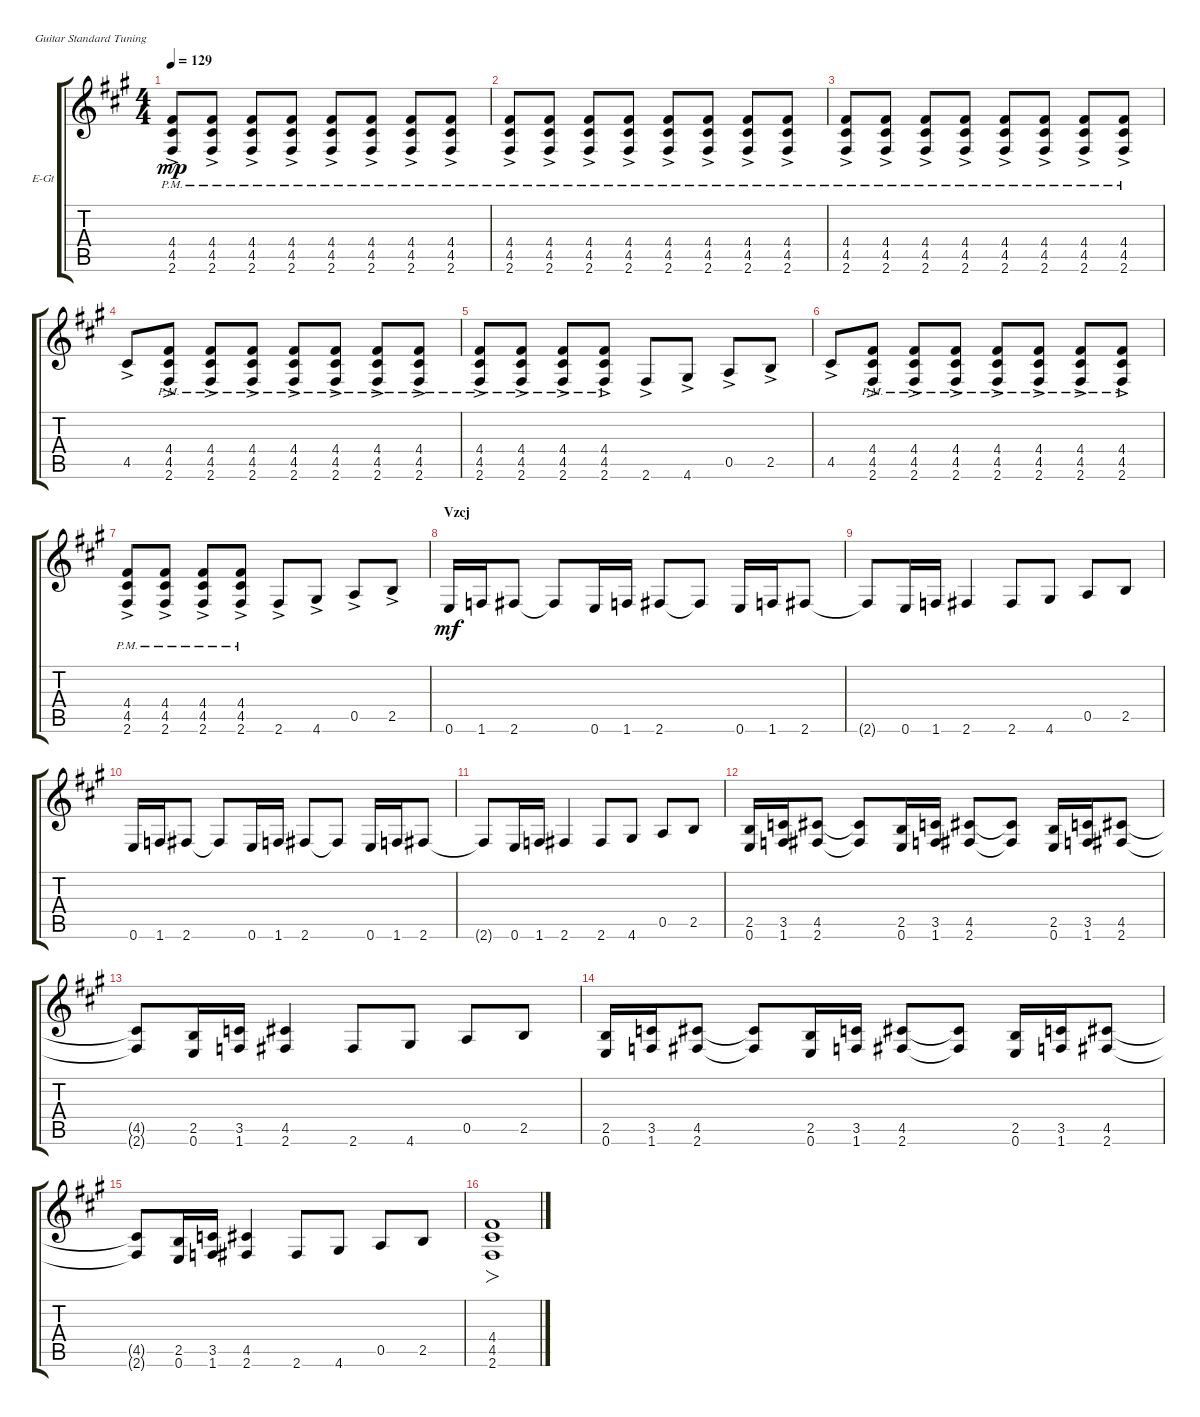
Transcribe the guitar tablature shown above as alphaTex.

\defaultSystemsLayout 4
\bracketExtendMode groupsimilarinstruments
\firstSystemTrackNameOrientation horizontal
\otherSystemsTrackNameOrientation horizontal
\track ("Electric Guitar d" "E-Gt") {instrument distortionguitar}
\staff {score tabs}
\tuning (E4 B3 G3 D3 A2 E2)
\ts (4 4)
\tempo 129
\clef g2
\scale
0.25
\ks f#minor
(2.6{ac pm} 4.5{ac pm} 4.4{ac pm}).8{dy mp} (2.6{ac pm} 4.5{ac pm} 4.4{ac pm}).8 (2.6{ac pm} 4.5{ac pm} 4.4{ac pm}).8 (2.6{ac pm} 4.5{ac pm} 4.4{ac pm}).8 (2.6{ac pm} 4.5{ac pm} 4.4{ac pm}).8 (2.6{ac pm} 4.5{ac pm} 4.4{ac pm}).8 (2.6{ac pm} 4.5{ac pm} 4.4{ac pm}).8 (2.6{ac pm} 4.5{ac pm} 4.4{ac pm}).8 |
\scale
0.25 (2.6{ac pm} 4.5{ac pm} 4.4{ac pm}).8 (2.6{ac pm} 4.5{ac pm} 4.4{ac pm}).8 (2.6{ac pm} 4.5{ac pm} 4.4{ac pm}).8 (2.6{ac pm} 4.5{ac pm} 4.4{ac pm}).8 (2.6{ac pm} 4.5{ac pm} 4.4{ac pm}).8 (2.6{ac pm} 4.5{ac pm} 4.4{ac pm}).8 (2.6{ac pm} 4.5{ac pm} 4.4{ac pm}).8 (2.6{ac pm} 4.5{ac pm} 4.4{ac pm}).8 |
\scale
0.25 (2.6{ac pm} 4.5{ac pm} 4.4{ac pm}).8 (2.6{ac pm} 4.5{ac pm} 4.4{ac pm}).8 (2.6{ac pm} 4.5{ac pm} 4.4{ac pm}).8 (2.6{ac pm} 4.5{ac pm} 4.4{ac pm}).8 (2.6{ac pm} 4.5{ac pm} 4.4{ac pm}).8 (2.6{ac pm} 4.5{ac pm} 4.4{ac pm}).8 (2.6{ac pm} 4.5{ac pm} 4.4{ac pm}).8 (2.6{ac pm} 4.5{ac pm} 4.4{ac pm}).8 |
\scale
0.25 4.5{ac}.8 (2.6{ac pm} 4.5{ac pm} 4.4{ac pm}).8 (2.6{ac pm} 4.5{ac pm} 4.4{ac pm}).8 (2.6{ac pm} 4.5{ac pm} 4.4{ac pm}).8 (2.6{ac pm} 4.5{ac pm} 4.4{ac pm}).8 (2.6{ac pm} 4.5{ac pm} 4.4{ac pm}).8 (2.6{ac pm} 4.5{ac pm} 4.4{ac pm}).8 (2.6{ac pm} 4.5{ac pm} 4.4{ac pm}).8 |
\scale
0.25 (2.6{ac pm} 4.5{ac pm} 4.4{ac pm}).8 (2.6{ac pm} 4.5{ac pm} 4.4{ac pm}).8 (2.6{ac pm} 4.5{ac pm} 4.4{ac pm}).8 (2.6{ac pm} 4.5{ac pm} 4.4{ac pm}).8 2.6{ac}.8 4.6{ac}.8 0.5{ac}.8 2.5{ac}.8 |
4.5{ac}.8 (2.6{ac pm} 4.5{ac pm} 4.4{ac pm}).8 (2.6{ac pm} 4.5{ac pm} 4.4{ac pm}).8 (2.6{ac pm} 4.5{ac pm} 4.4{ac pm}).8 (2.6{ac pm} 4.5{ac pm} 4.4{ac pm}).8 (2.6{ac pm} 4.5{ac pm} 4.4{ac pm}).8 (2.6{ac pm} 4.5{ac pm} 4.4{ac pm}).8 (2.6{ac pm} 4.5{ac pm} 4.4{ac pm}).8 |
(2.6{ac pm} 4.5{ac pm} 4.4{ac pm}).8 (2.6{ac pm} 4.5{ac pm} 4.4{ac pm}).8 (2.6{ac pm} 4.5{ac pm} 4.4{ac pm}).8 (2.6{ac pm} 4.5{ac pm} 4.4{ac pm}).8 2.6{ac}.8 4.6{ac}.8 0.5{ac}.8 2.5{ac}.8 |
\section ("" "Vzcj")
0.6.16{dy mf} 1.6.16 2.6.8 2.6{t}.8 0.6.16 1.6.16 2.6.8 2.6{t}.8 0.6.16 1.6.16 2.6.8 |
2.6{t}.8 0.6.16 1.6.16 2.6.4 2.6.8 4.6.8 0.5.8 2.5.8 |
0.6.16 1.6.16 2.6.8 2.6{t}.8 0.6.16 1.6.16 2.6.8 2.6{t}.8 0.6.16 1.6.16 2.6.8 |
2.6{t}.8 0.6.16 1.6.16 2.6.4 2.6.8 4.6.8 0.5.8 2.5.8 |
(0.6 2.5).16 (1.6 3.5).16 (2.6 4.5).8 (2.6{t} 4.5{t}).8 (0.6 2.5).16 (1.6 3.5).16 (2.6 4.5).8 (2.6{t} 4.5{t}).8 (0.6 2.5).16 (1.6 3.5).16 (2.6 4.5).8 |
(2.6{t} 4.5{t}).8 (0.6 2.5).16 (1.6 3.5).16 (2.6 4.5).4 2.6.8 4.6.8 0.5.8 2.5.8 |
(0.6 2.5).16 (1.6 3.5).16 (2.6 4.5).8 (2.6{t} 4.5{t}).8 (0.6 2.5).16 (1.6 3.5).16 (2.6 4.5).8 (2.6{t} 4.5{t}).8 (0.6 2.5).16 (1.6 3.5).16 (2.6 4.5).8 |
(2.6{t} 4.5{t}).8 (0.6 2.5).16 (1.6 3.5).16 (2.6 4.5).4 2.6.8 4.6.8 0.5.8 2.5.8 |
(2.6 4.5 4.4).1{fo}
